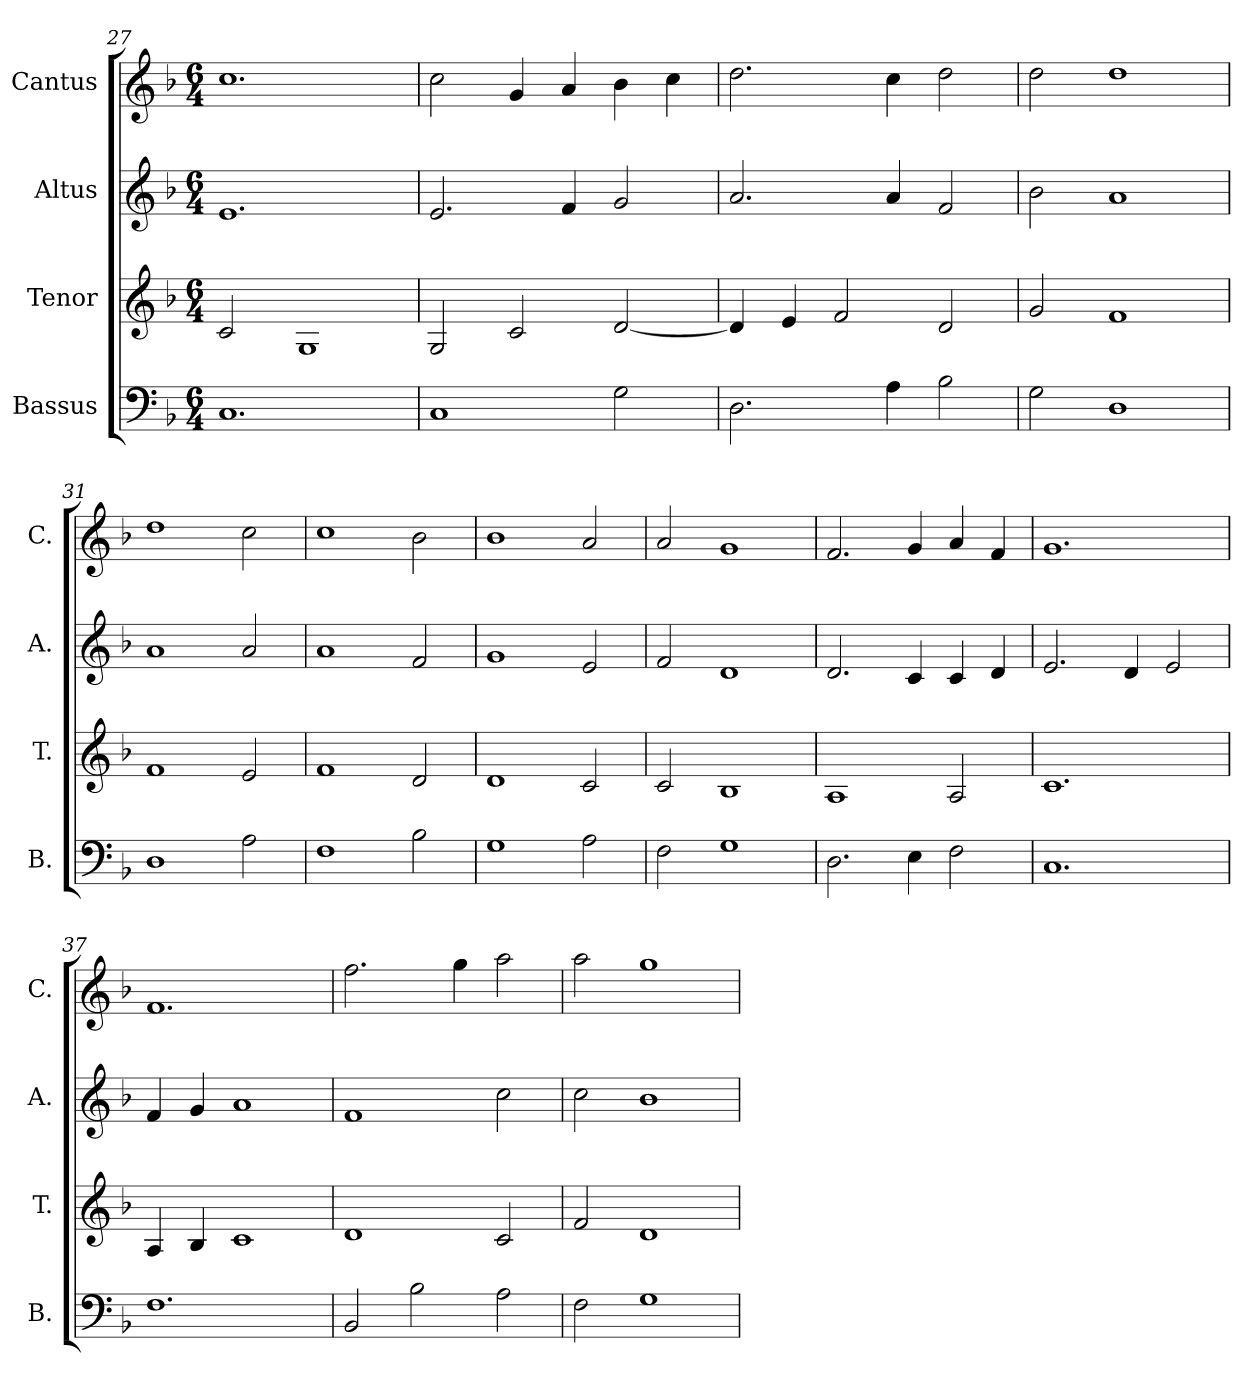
**kern	**kern	**kern	**kern
*part4	*part3	*part2	*part1
*staff4	*staff3	*staff2	*staff1
*I"Bassus	*I"Tenor	*I"Altus	*I"Cantus
*I'B.	*I'T.	*I'A.	*I'C.
*clefF4	*clefG2	*clefG2	*clefG2
*k[b-]	*k[b-]	*k[b-]	*k[b-]
*F:	*F:	*F:	*F:
*M6/4	*M6/4	*M6/4	*M6/4
=27	=27	=27	=27
1.C/	2c/	1.e/	1.cc\
.	1G/	.	.
=28	=28	=28	=28
1C/	2G/	2.e/	2cc\
.	2c/	.	4g/
.	.	4f/	4a/
2G\	[2d/	2g/	4b-\
.	.	.	4cc\
=29	=29	=29	=29
2.D\	4d/]	2.a/	2.dd\
.	4e/	.	.
.	2f/	.	.
4A\	.	4a/	4cc\
2B-\	2d/	2f/	2dd\
=30	=30	=30	=30
2G\	2g/	2b-\	2dd\
1D\	1f/	1a/	1dd\
=31	=31	=31	=31
1D\	1f/	1a/	1dd\
2A\	2e/	2a/	2cc\
=32	=32	=32	=32
1F\	1f/	1a/	1cc\
2B-\	2d/	2f/	2b-\
!!LO:LB:g=z
=33	=33	=33	=33
1G\	1d/	1g/	1b-\
2A\	2c/	2e/	2a/
=34	=34	=34	=34
2F\	2c/	2f/	2a/
1G\	1B-/	1d/	1g/
=35	=35	=35	=35
2.D\	1A/	2.d/	2.f/
4E\	.	4c/	4g/
2F\	2A/	4c/	4a/
.	.	4d/	4f/
=36	=36	=36	=36
1.C/	1.c/	2.e/	1.g/
.	.	4d/	.
.	.	2e/	.
=37	=37	=37	=37
1.F\	4A/	4f/	1.f/
.	4B-/	4g/	.
.	1c/	1a/	.
=38	=38	=38	=38
2BB-/	1d/	1f/	2.ff\
2B-\	.	.	.
.	.	.	4gg\
2A\	2c/	2cc\	2aa\
=39	=39	=39	=39
2F\	2f/	2cc\	2aa\
1G\	1d/	1b-\	1gg\
=	=	=	=
*-	*-	*-	*-
